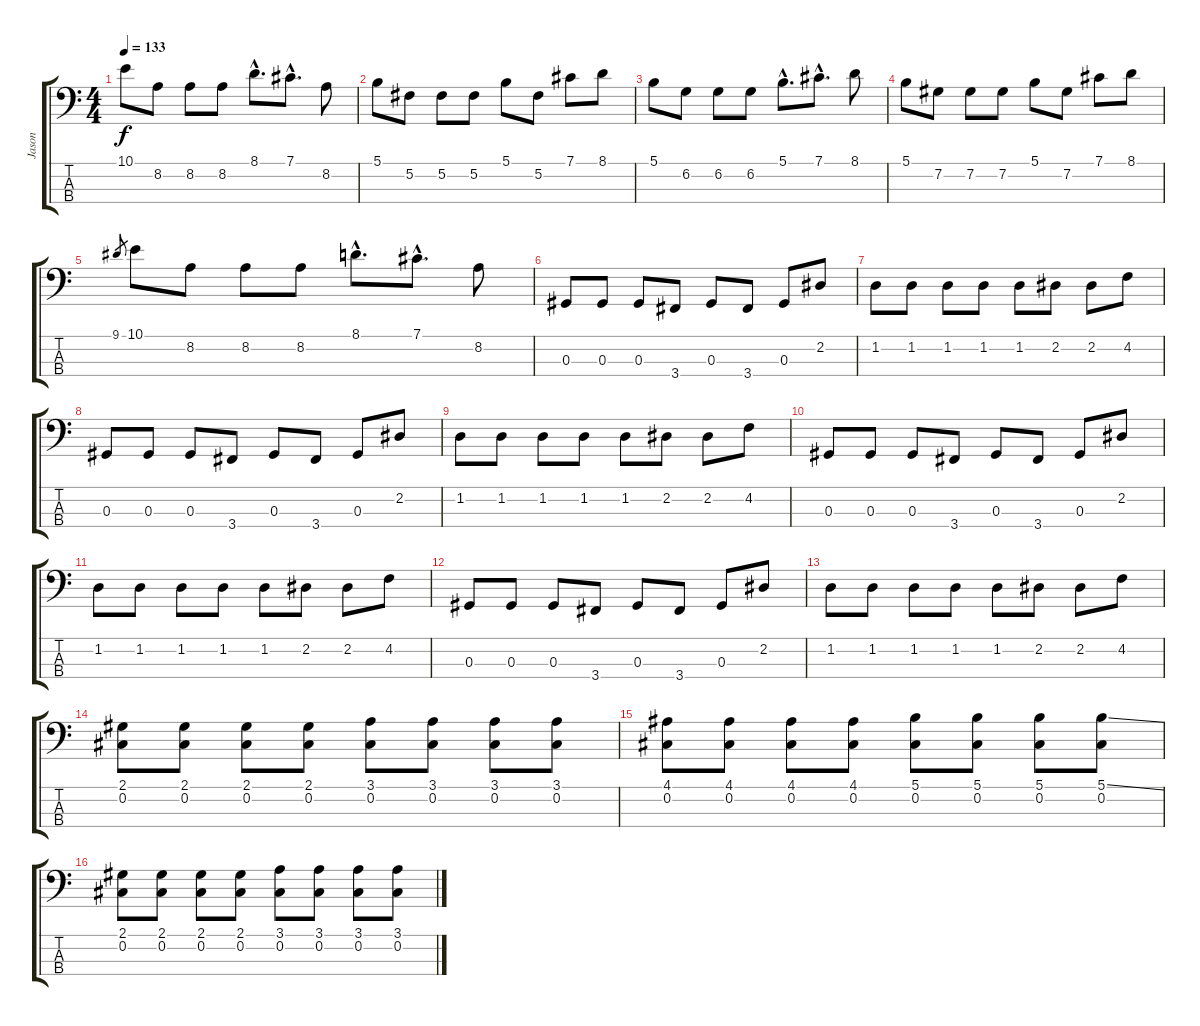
\track ("Jason" "Jason") {instrument electricbasspick}
\staff {score tabs}
\tuning (Gb2 Db2 Ab1 Eb1) {hide}
\ts (4 4)
\tempo 133
\clef f4
\ks c
10.1.8{dy f} 8.2.8 8.2.8 8.2.8 8.1{hac}.8{d} 7.1{hac}.8{d} 8.2.8 |
5.1.8 5.2.8 5.2.8 5.2.8 5.1.8 5.2.8 7.1.8 8.1.8 |
5.1.8 6.2.8 6.2.8 6.2.8 5.1{hac}.8{d} 7.1{hac}.8{d} 8.1.8 |
5.1.8 7.2.8 7.2.8 7.2.8 5.1.8 7.2.8 7.1.8 8.1.8 |
9.1.8{gr} 10.1.8 8.2.8 8.2.8 8.2.8 8.1{hac}.8{d} 7.1{hac}.8{d} 8.2.8 |
0.3.8 0.3.8 0.3.8 3.4.8 0.3.8 3.4.8 0.3.8 2.2.8 |
1.2.8 1.2.8 1.2.8 1.2.8 1.2.8 2.2.8 2.2.8 4.2.8 |
0.3.8 0.3.8 0.3.8 3.4.8 0.3.8 3.4.8 0.3.8 2.2.8 |
1.2.8 1.2.8 1.2.8 1.2.8 1.2.8 2.2.8 2.2.8 4.2.8 |
0.3.8 0.3.8 0.3.8 3.4.8 0.3.8 3.4.8 0.3.8 2.2.8 |
1.2.8 1.2.8 1.2.8 1.2.8 1.2.8 2.2.8 2.2.8 4.2.8 |
0.3.8 0.3.8 0.3.8 3.4.8 0.3.8 3.4.8 0.3.8 2.2.8 |
1.2.8 1.2.8 1.2.8 1.2.8 1.2.8 2.2.8 2.2.8 4.2.8 |
(2.1 0.2).8 (2.1 0.2).8 (2.1 0.2).8 (2.1 0.2).8 (3.1 0.2).8 (3.1 0.2).8 (3.1 0.2).8 (3.1 0.2).8 |
(4.1 0.2).8 (4.1 0.2).8 (4.1 0.2).8 (4.1 0.2).8 (5.1 0.2).8 (5.1 0.2).8 (5.1 0.2).8 (5.1{ss} 0.2).8 |
(2.1 0.2).8 (2.1 0.2).8 (2.1 0.2).8 (2.1 0.2).8 (3.1 0.2).8 (3.1 0.2).8 (3.1 0.2).8 (3.1 0.2).8
